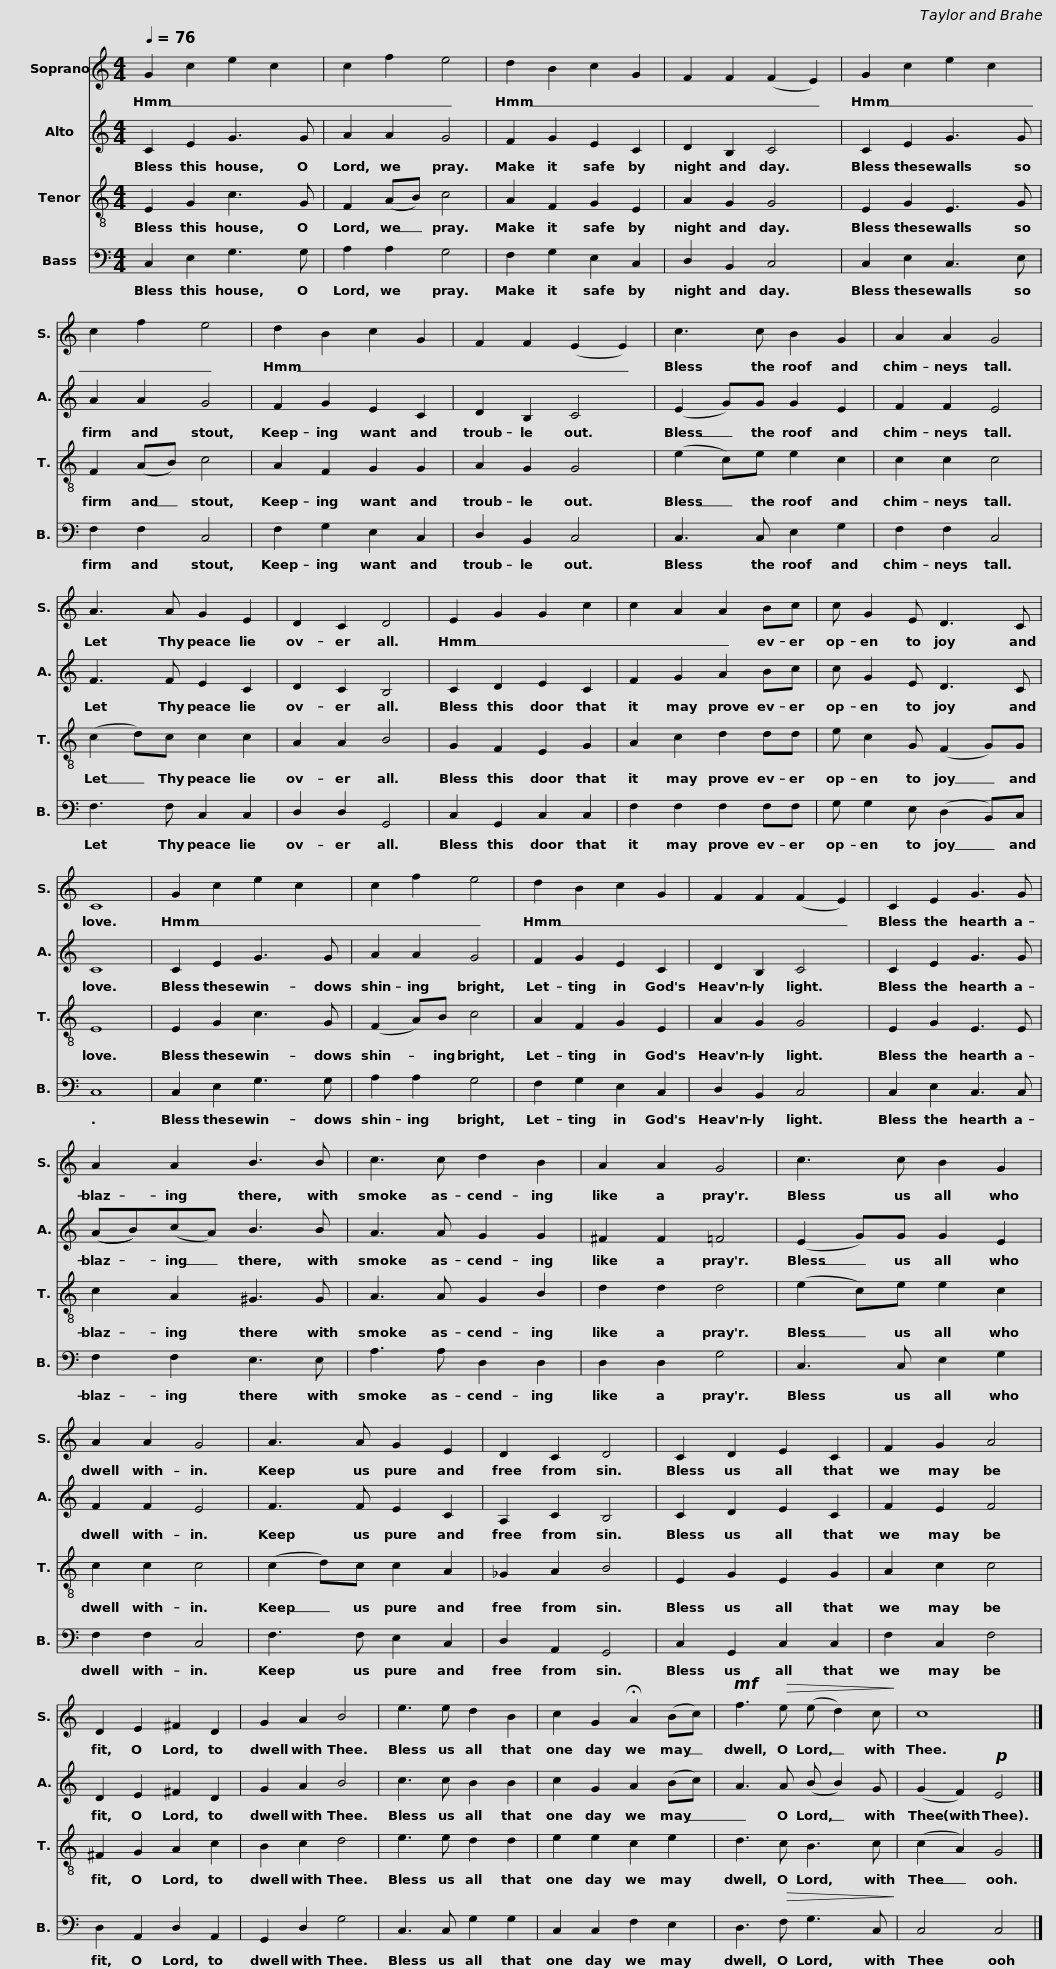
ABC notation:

X:1
%%score 1 2 3 4
L:1/8
Q:1/4=76
M:4/4
I:linebreak $
K:C
V:1 treble
V:2 treble
V:3 treble-8
V:4 bass
V:1
 G2 c2 e2 c2 | c2 f2 e4 | d2 B2 c2 G2 | F2 F2 (F2 E2) |$ G2 c2 e2 c2 | %5
 c2 f2 e4 | d2 B2 c2 G2 | F2 F2 (E2 E2) |$ c3 c B2 G2 | A2 A2 G4 | %10
 A3 A G2 E2 | D2 C2 D4 |$ E2 G2 G2 c2 | c2 A2 A2 Bc | c G2 E D3 C | %15
 C8 |$ G2 c2 e2 c2 | c2 f2 e4 | d2 B2 c2 G2 | F2 F2 (F2 E2) |$ %20
 C2 E2 G3 G | A2 A2 B3 B | c3 c d2 B2 | A2 A2 G4 |$ c3 c B2 G2 | %25
 A2 A2 G4 | A3 A G2 E2 | D2 C2 D4 |$ C2 D2 E2 C2 | F2 G2 A4 | %30
 D2 E2 ^F2 D2 | G2 A2 B4 | e3 e d2 B2 | c2 G2 !fermata!A2 (Bc) |$!mf! f3!>(! e (e d2) c!>)! | %35
 c8 |] %36
V:2
 C2 E2 G3 G | A2 A2 G4 | F2 G2 E2 C2 | D2 B,2 C4 |$ C2 E2 G3 G | %5
 A2 A2 G4 | F2 G2 E2 C2 | D2 B,2 C4 |$ (E2 G)G G2 E2 | F2 F2 E4 | %10
 F3 F E2 C2 | D2 C2 B,4 |$ C2 D2 E2 C2 | F2 G2 A2 Bc | c G2 E D3 C | %15
 C8 |$ C2 E2 G3 G | A2 A2 G4 | F2 G2 E2 C2 | D2 B,2 C4 |$ %20
 C2 E2 G3 G | ((AB))(cA) B3 B | A3 A G2 G2 | ^F2 F2 =F4 |$ (E2 G)G G2 E2 | %25
 F2 F2 E4 | F3 F E2 C2 | A,2 C2 B,4 |$ C2 D2 E2 C2 | F2 E2 F4 | %30
 D2 E2 ^F2 D2 | G2 A2 B4 | c3 c B2 B2 | c2 G2 A2 (Bc) |$ A3 A (B B2) G | %35
 (G2 F2)!p! E4 |] %36
V:3
 E2 G2 c3 G | F2 (AB) c4 | A2 F2 G2 E2 | A2 G2 G4 |$ E2 G2 E3 G | %5
 F2 (AB) c4 | A2 F2 G2 G2 | A2 G2 G4 |$ (e2 c)e e2 c2 | c2 c2 c4 | %10
 (c2 d)c c2 c2 | A2 A2 B4 |$ G2 F2 E2 G2 | A2 c2 d2 dd | e c2 G (F2 G)G | %15
 E8 |$ E2 G2 c3 G | (F2 A)B c4 | A2 F2 G2 E2 | A2 G2 G4 |$ %20
 E2 G2 E3 E | c2 A2 ^G3 G | A3 A G2 B2 | d2 d2 d4 |$ (e2 c)e e2 c2 | %25
 c2 c2 c4 | (c2 d)c c2 A2 | _G2 A2 B4 |$ E2 G2 E2 G2 | A2 c2 c4 | %30
 ^F2 G2 A2 c2 | B2 c2 d4 | e3 e d2 d2 | e2 e2 c2 e2 |$ d3 c B3 c | %35
 (c2 A2) G4 |] %36
V:4
 C,2 E,2 G,3 G, | A,2 A,2 G,4 | F,2 G,2 E,2 C,2 | D,2 B,,2 C,4 |$ C,2 E,2 C,3 E, | %5
 F,2 F,2 C,4 | F,2 G,2 E,2 C,2 | D,2 B,,2 C,4 |$ C,3 C, E,2 G,2 | F,2 F,2 C,4 | %10
 F,3 F, C,2 C,2 | D,2 D,2 G,,4 |$ C,2 G,,2 C,2 C,2 | F,2 F,2 F,2 F,F, | G, G,2 E, (D,2 B,,)C, | %15
 C,8 |$ C,2 E,2 G,3 G, | A,2 A,2 G,4 | F,2 G,2 E,2 C,2 | D,2 B,,2 C,4 |$ %20
 C,2 E,2 C,3 C, | F,2 F,2 E,3 E, | A,3 A, D,2 D,2 | D,2 D,2 G,4 |$ C,3 C, E,2 G,2 | %25
 F,2 F,2 C,4 | F,3 F, E,2 C,2 | D,2 A,,2 G,,4 |$ C,2 G,,2 C,2 C,2 | F,2 C,2 F,4 | %30
 D,2 A,,2 D,2 A,,2 | G,,2 D,2 G,4 | C,3 C, G,2 G,2 | C,2 C,2 F,2 E,2 |$ D,3!>(! F, G,3 C,!>)! | %35
 C,4 C,4 |] %36
